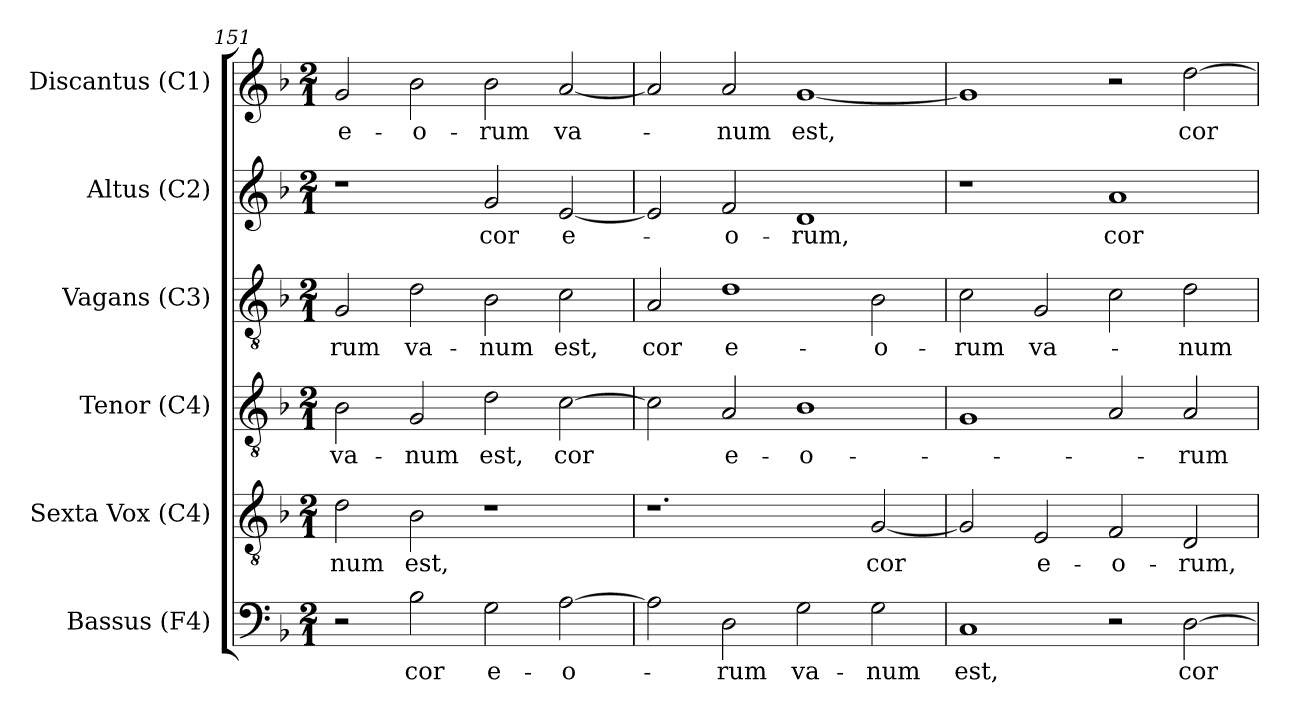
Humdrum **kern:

**kern	**text	**kern	**text	**kern	**text	**kern	**text	**kern	**text	**kern	**text
*part6	*part6	*part5	*part5	*part4	*part4	*part3	*part3	*part2	*part2	*part1	*part1
*staff6	*staff6	*staff5	*staff5	*staff4	*staff4	*staff3	*staff3	*staff2	*staff2	*staff1	*staff1
*I"Bassus (F4)	*	*I"Sexta Vox (C4)	*	*I"Tenor (C4)	*	*I"Vagans (C3)	*	*I"Altus (C2)	*	*I"Discantus (C1)	*
*I'B.	*	*I'SV.	*	*I'T.	*	*I'V.	*	*I'A.	*	*I'D.	*
*clefF4	*	*clefGv2	*	*clefGv2	*	*clefGv2	*	*clefG2	*	*clefG2	*
*	*	*	*	*	*	*ITrd7c12	*	*ITrd7c12	*	*	*
*k[b-]	*	*k[b-]	*	*k[b-]	*	*k[b-]	*	*k[b-]	*	*k[b-]	*
*F:	*	*F:	*	*F:	*	*F:	*	*F:	*	*F:	*
*M2/1	*	*M2/1	*	*M2/1	*	*M2/1	*	*M2/1	*	*M2/1	*
=151	=151	=151	=151	=151	=151	=151	=151	=151	=151	=151	=151
!	!	!	!LO:LY:b:color=#000000	!	!	!	!	!	!	!	!
!	!	!	!	!	!LO:LY:b:color=#000000	!	!	!	!	!	!
!	!	!	!	!	!	!	!LO:LY:b:color=#000000	!	!	!	!
!	!	!	!	!	!	!	!	!	!	!	!LO:LY:b:color=#000000
2r	.	2di\	-num	2B-i\	va-	2GGi/	-rum	1r	.	2gi/	e-
!	!LO:LY:b:color=#000000	!	!	!	!	!	!	!	!	!	!
!	!	!	!LO:LY:b:color=#000000	!	!	!	!	!	!	!	!
!	!	!	!	!	!LO:LY:b:color=#000000	!	!	!	!	!	!
!	!	!	!	!	!	!	!LO:LY:b:color=#000000	!	!	!	!
!	!	!	!	!	!	!	!	!	!	!	!LO:LY:b:color=#000000
2B-i\	cor	2B-i\	est,	2Gi/	-num	2Di\	va-	.	.	2b-i\	-o-
!	!LO:LY:b:color=#000000	!	!	!	!	!	!	!	!	!	!
!	!	!	!	!	!LO:LY:b:color=#000000	!	!	!	!	!	!
!	!	!	!	!	!	!	!LO:LY:b:color=#000000	!	!	!	!
!	!	!	!	!	!	!	!	!	!LO:LY:b:color=#000000	!	!
!	!	!	!	!	!	!	!	!	!	!	!LO:LY:b:color=#000000
2Gi\	e-	1r	.	2di\	est,	2BB-i\	-num	2Gi/	cor	2b-i\	-rum
!	!LO:LY:b:color=#000000	!	!	!	!	!	!	!	!	!	!
!	!	!	!	!	!LO:LY:b:color=#000000	!	!	!	!	!	!
!	!	!	!	!	!	!	!LO:LY:b:color=#000000	!	!	!	!
!	!	!	!	!	!	!	!	!	!LO:LY:b:color=#000000	!	!
!	!	!	!	!	!	!	!	!	!	!	!LO:LY:b:color=#000000
[2Ai\	-o-	.	.	[2ci\	cor	2Ci\	est,	[2Ei/	e-	[2ai/	va-
!!LO:LB:g=z
=152	=152	=152	=152	=152	=152	=152	=152	=152	=152	=152	=152
!	!	!	!	!	!	!	!LO:LY:b:color=#000000	!	!	!	!
2Ai\]	.	1.r	.	2ci\]	.	2AAi/	cor	2Ei/]	.	2ai/]	.
!	!LO:LY:b:color=#000000	!	!	!	!	!	!	!	!	!	!
!	!	!	!	!	!LO:LY:b:color=#000000	!	!	!	!	!	!
!	!	!	!	!	!	!	!LO:LY:b:color=#000000	!	!	!	!
!	!	!	!	!	!	!	!	!	!LO:LY:b:color=#000000	!	!
!	!	!	!	!	!	!	!	!	!	!	!LO:LY:b:color=#000000
2Di\	-rum	.	.	2Ai/	e-	1Di	e-	2Fi/	-o-	2ai/	-num
!	!LO:LY:b:color=#000000	!	!	!	!	!	!	!	!	!	!
!	!	!	!	!	!LO:LY:b:color=#000000	!	!	!	!	!	!
!	!	!	!	!	!	!	!	!	!LO:LY:b:color=#000000	!	!
!	!	!	!	!	!	!	!	!	!	!	!LO:LY:b:color=#000000
2Gi\	va-	.	.	1B-i	-o-	.	.	1Di	-rum,	[1gi	est,
!	!LO:LY:b:color=#000000	!	!	!	!	!	!	!	!	!	!
!	!	!	!LO:LY:b:color=#000000	!	!	!	!	!	!	!	!
!	!	!	!	!	!	!	!LO:LY:b:color=#000000	!	!	!	!
2Gi\	-num	[2Gi/	cor	.	.	2BB-i\	-o-	.	.	.	.
=153	=153	=153	=153	=153	=153	=153	=153	=153	=153	=153	=153
!	!LO:LY:b:color=#000000	!	!	!	!	!	!	!	!	!	!
!	!	!	!	!	!	!	!LO:LY:b:color=#000000	!	!	!	!
1Ci	est,	2Gi/]	.	1Gi	.	2Ci\	-rum	1r	.	1gi]	.
!	!	!	!LO:LY:b:color=#000000	!	!	!	!	!	!	!	!
!	!	!	!	!	!	!	!LO:LY:b:color=#000000	!	!	!	!
.	.	2Ei/	e-	.	.	2GGi/	va-	.	.	.	.
!	!	!	!LO:LY:b:color=#000000	!	!	!	!	!	!	!	!
!	!	!	!	!	!	!	!	!	!LO:LY:b:color=#000000	!	!
2r	.	2Fi/	-o-	2Ai/	.	2Ci\	.	1Ai	cor	2r	.
!	!LO:LY:b:color=#000000	!	!	!	!	!	!	!	!	!	!
!	!	!	!LO:LY:b:color=#000000	!	!	!	!	!	!	!	!
!	!	!	!	!	!LO:LY:b:color=#000000	!	!	!	!	!	!
!	!	!	!	!	!	!	!LO:LY:b:color=#000000	!	!	!	!
!	!	!	!	!	!	!	!	!	!	!	!LO:LY:b:color=#000000
[2Di\	cor	2Di/	-rum,	2Ai/	-rum	2Di\	-num	.	.	[2ddi\	cor
=	=	=	=	=	=	=	=	=	=	=	=
*-	*-	*-	*-	*-	*-	*-	*-	*-	*-	*-	*-
